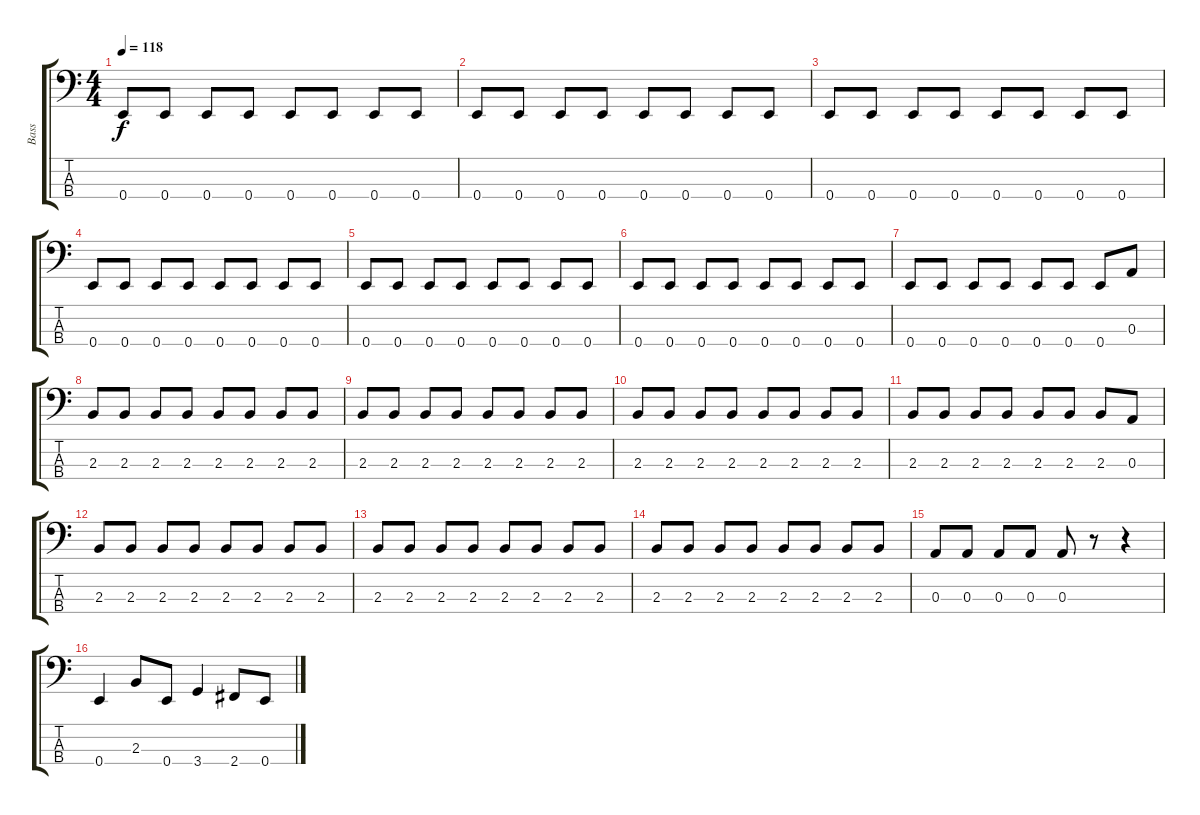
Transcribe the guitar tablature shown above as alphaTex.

\track ("Bass" "Bass") {instrument electricbassfinger}
\staff {score tabs}
\tuning (G2 D2 A1 E1) {hide}
\ts (4 4)
\tempo 118
\clef f4
\ks c
0.4.8{dy f} 0.4.8 0.4.8 0.4.8 0.4.8 0.4.8 0.4.8 0.4.8 |
0.4.8 0.4.8 0.4.8 0.4.8 0.4.8 0.4.8 0.4.8 0.4.8 |
0.4.8 0.4.8 0.4.8 0.4.8 0.4.8 0.4.8 0.4.8 0.4.8 |
0.4.8 0.4.8 0.4.8 0.4.8 0.4.8 0.4.8 0.4.8 0.4.8 |
0.4.8 0.4.8 0.4.8 0.4.8 0.4.8 0.4.8 0.4.8 0.4.8 |
0.4.8 0.4.8 0.4.8 0.4.8 0.4.8 0.4.8 0.4.8 0.4.8 |
0.4.8 0.4.8 0.4.8 0.4.8 0.4.8 0.4.8 0.4.8 0.3.8 |
2.3.8 2.3.8 2.3.8 2.3.8 2.3.8 2.3.8 2.3.8 2.3.8 |
2.3.8 2.3.8 2.3.8 2.3.8 2.3.8 2.3.8 2.3.8 2.3.8 |
2.3.8 2.3.8 2.3.8 2.3.8 2.3.8 2.3.8 2.3.8 2.3.8 |
2.3.8 2.3.8 2.3.8 2.3.8 2.3.8 2.3.8 2.3.8 0.3.8 |
2.3.8 2.3.8 2.3.8 2.3.8 2.3.8 2.3.8 2.3.8 2.3.8 |
2.3.8 2.3.8 2.3.8 2.3.8 2.3.8 2.3.8 2.3.8 2.3.8 |
2.3.8 2.3.8 2.3.8 2.3.8 2.3.8 2.3.8 2.3.8 2.3.8 |
0.3.8 0.3.8 0.3.8 0.3.8 0.3.8 r.8 r.4 |
0.4.4 2.3.8 0.4.8 3.4.4 2.4.8 0.4.8
